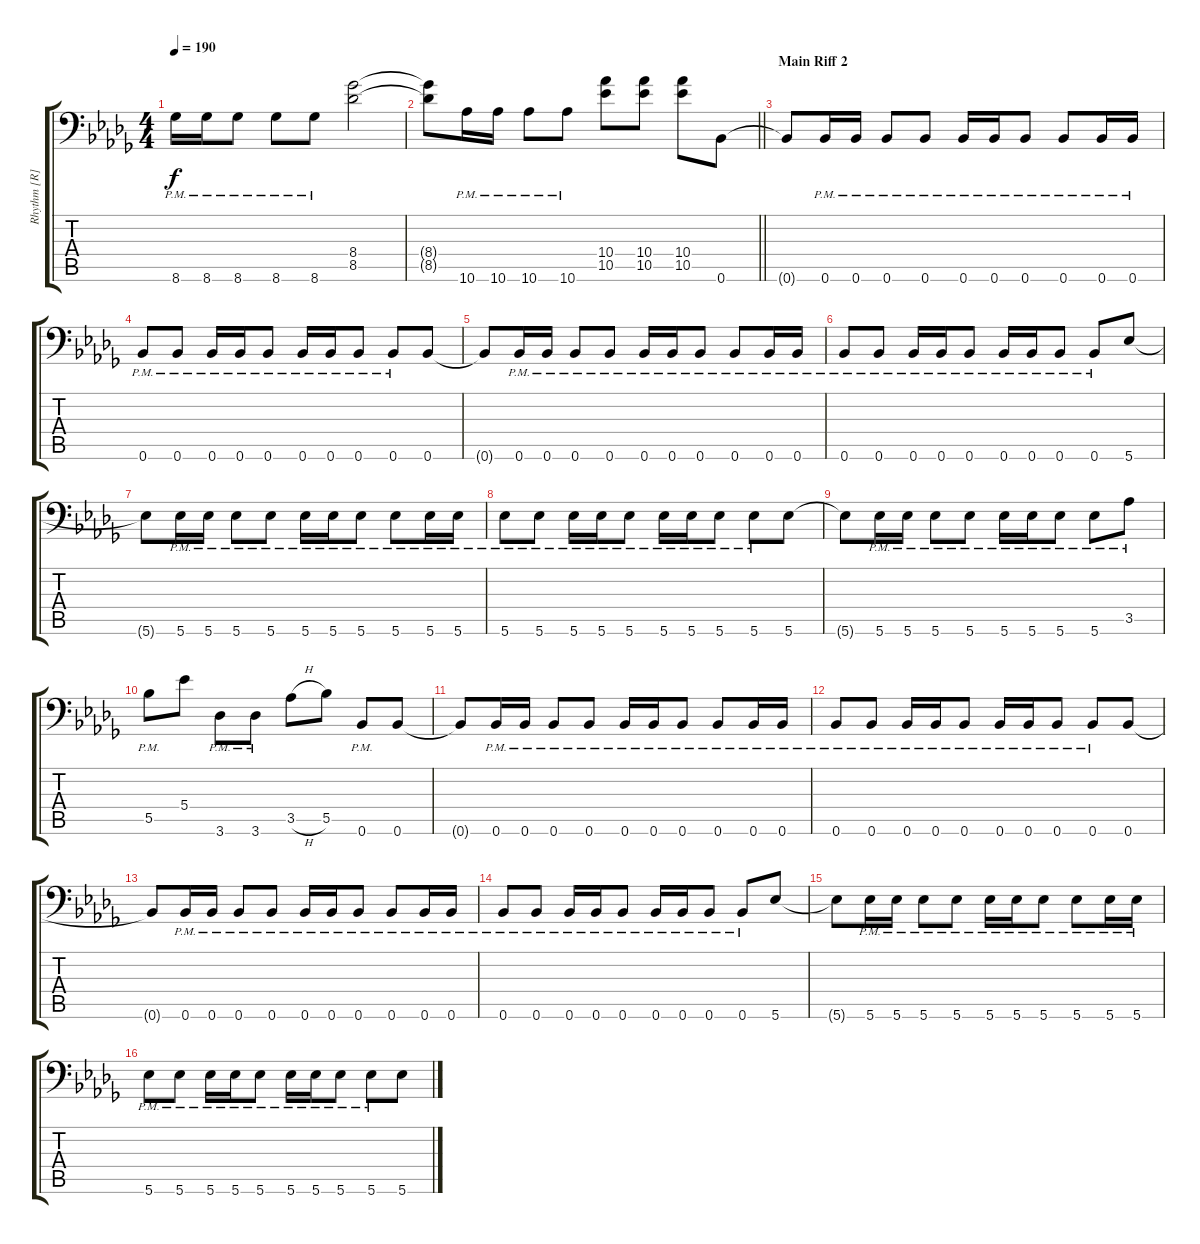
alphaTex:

\track ("Rhythm [R]" "Rhythm [R]") {instrument distortionguitar}
\staff {score tabs}
\tuning (C4 G3 Eb3 Bb2 F2 Bb1) {hide}
\ts (4 4)
\tempo 190
\clef f4
\ks db
8.6{pm}.16{dy f} 8.6{pm}.16 8.6{pm}.8 8.6{pm}.8 8.6{pm}.8 (8.4 8.5).2 |
\barLineRight lightlight
(8.4{t} 8.5{t}).8 10.6{pm}.16 10.6{pm}.16 10.6{pm}.8 10.6{pm}.8 (10.4 10.5).8 (10.4 10.5).8 (10.4 10.5).8 0.6.8 |
\section ("" "Main Riff 2")
0.6{t}.8 0.6{pm}.16 0.6{pm}.16 0.6{pm}.8 0.6{pm}.8 0.6{pm}.16 0.6{pm}.16 0.6{pm}.8 0.6{pm}.8 0.6{pm}.16 0.6{pm}.16 |
0.6{pm}.8 0.6{pm}.8 0.6{pm}.16 0.6{pm}.16 0.6{pm}.8 0.6{pm}.16 0.6{pm}.16 0.6{pm}.8 0.6{pm}.8 0.6.8 |
0.6{t}.8 0.6{pm}.16 0.6{pm}.16 0.6{pm}.8 0.6{pm}.8 0.6{pm}.16 0.6{pm}.16 0.6{pm}.8 0.6{pm}.8 0.6{pm}.16 0.6{pm}.16 |
0.6{pm}.8 0.6{pm}.8 0.6{pm}.16 0.6{pm}.16 0.6{pm}.8 0.6{pm}.16 0.6{pm}.16 0.6{pm}.8 0.6{pm}.8 5.6.8 |
5.6{t}.8 5.6{pm}.16 5.6{pm}.16 5.6{pm}.8 5.6{pm}.8 5.6{pm}.16 5.6{pm}.16 5.6{pm}.8 5.6{pm}.8 5.6{pm}.16 5.6{pm}.16 |
5.6{pm}.8 5.6{pm}.8 5.6{pm}.16 5.6{pm}.16 5.6{pm}.8 5.6{pm}.16 5.6{pm}.16 5.6{pm}.8 5.6{pm}.8 5.6.8 |
5.6{t}.8 5.6{pm}.16 5.6{pm}.16 5.6{pm}.8 5.6{pm}.8 5.6{pm}.16 5.6{pm}.16 5.6{pm}.8 5.6{pm}.8 3.5{pm}.8 |
5.5{pm}.8 5.4.8 3.6{pm}.8 3.6{pm}.8 3.5{h}.8 5.5.8 0.6{pm}.8 0.6.8 |
0.6{t}.8 0.6{pm}.16 0.6{pm}.16 0.6{pm}.8 0.6{pm}.8 0.6{pm}.16 0.6{pm}.16 0.6{pm}.8 0.6{pm}.8 0.6{pm}.16 0.6{pm}.16 |
0.6{pm}.8 0.6{pm}.8 0.6{pm}.16 0.6{pm}.16 0.6{pm}.8 0.6{pm}.16 0.6{pm}.16 0.6{pm}.8 0.6{pm}.8 0.6.8 |
0.6{t}.8 0.6{pm}.16 0.6{pm}.16 0.6{pm}.8 0.6{pm}.8 0.6{pm}.16 0.6{pm}.16 0.6{pm}.8 0.6{pm}.8 0.6{pm}.16 0.6{pm}.16 |
0.6{pm}.8 0.6{pm}.8 0.6{pm}.16 0.6{pm}.16 0.6{pm}.8 0.6{pm}.16 0.6{pm}.16 0.6{pm}.8 0.6{pm}.8 5.6.8 |
5.6{t}.8 5.6{pm}.16 5.6{pm}.16 5.6{pm}.8 5.6{pm}.8 5.6{pm}.16 5.6{pm}.16 5.6{pm}.8 5.6{pm}.8 5.6{pm}.16 5.6{pm}.16 |
5.6{pm}.8 5.6{pm}.8 5.6{pm}.16 5.6{pm}.16 5.6{pm}.8 5.6{pm}.16 5.6{pm}.16 5.6{pm}.8 5.6{pm}.8 5.6.8
